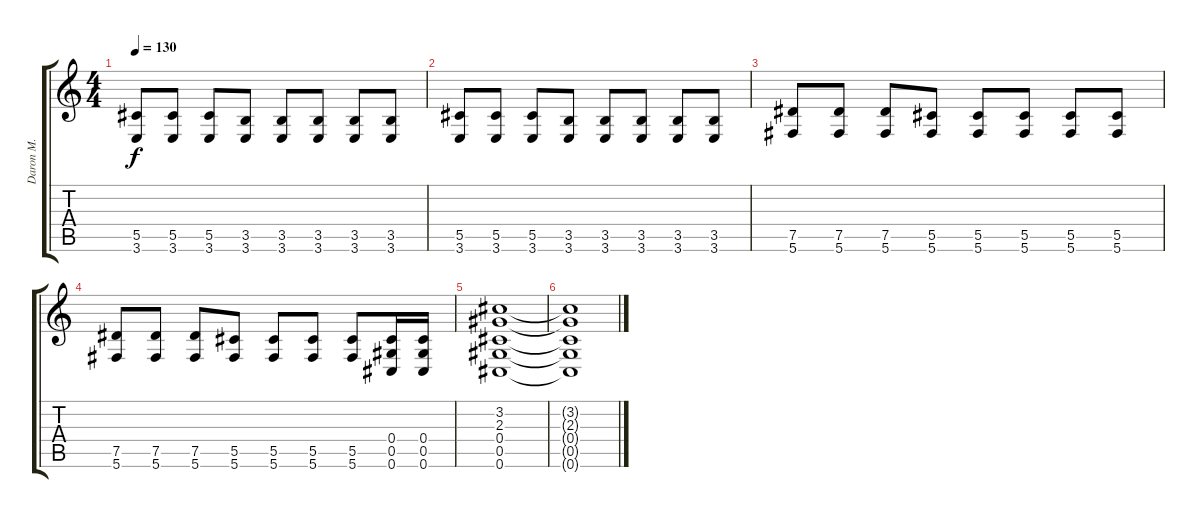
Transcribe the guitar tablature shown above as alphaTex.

\track ("Daron M." "Daron M.") {instrument electricguitarmuted}
\staff {score tabs}
\tuning (Eb4 Bb3 Gb3 Db3 Ab2 Db2) {hide}
\ts (4 4)
\tempo 130
\clef g2
\ks c
(5.5 3.6).8{dy f} (5.5 3.6).8 (5.5 3.6).8 (3.5 3.6).8 (3.5 3.6).8 (3.5 3.6).8 (3.5 3.6).8 (3.5 3.6).8 |
(5.5 3.6).8 (5.5 3.6).8 (5.5 3.6).8 (3.5 3.6).8 (3.5 3.6).8 (3.5 3.6).8 (3.5 3.6).8 (3.5 3.6).8 |
(7.5 5.6).8 (7.5 5.6).8 (7.5 5.6).8 (5.5 5.6).8 (5.5 5.6).8 (5.5 5.6).8 (5.5 5.6).8 (5.5 5.6).8 |
(7.5 5.6).8 (7.5 5.6).8 (7.5 5.6).8 (5.5 5.6).8 (5.5 5.6).8 (5.5 5.6).8 (5.5 5.6).8 (0.4 0.5 0.6).16 (0.4 0.5 0.6).16 |
(3.2 2.3 0.4 0.5 0.6).1 |
(3.2{t} 2.3{t} 0.4{t} 0.5{t} 0.6{t}).1
